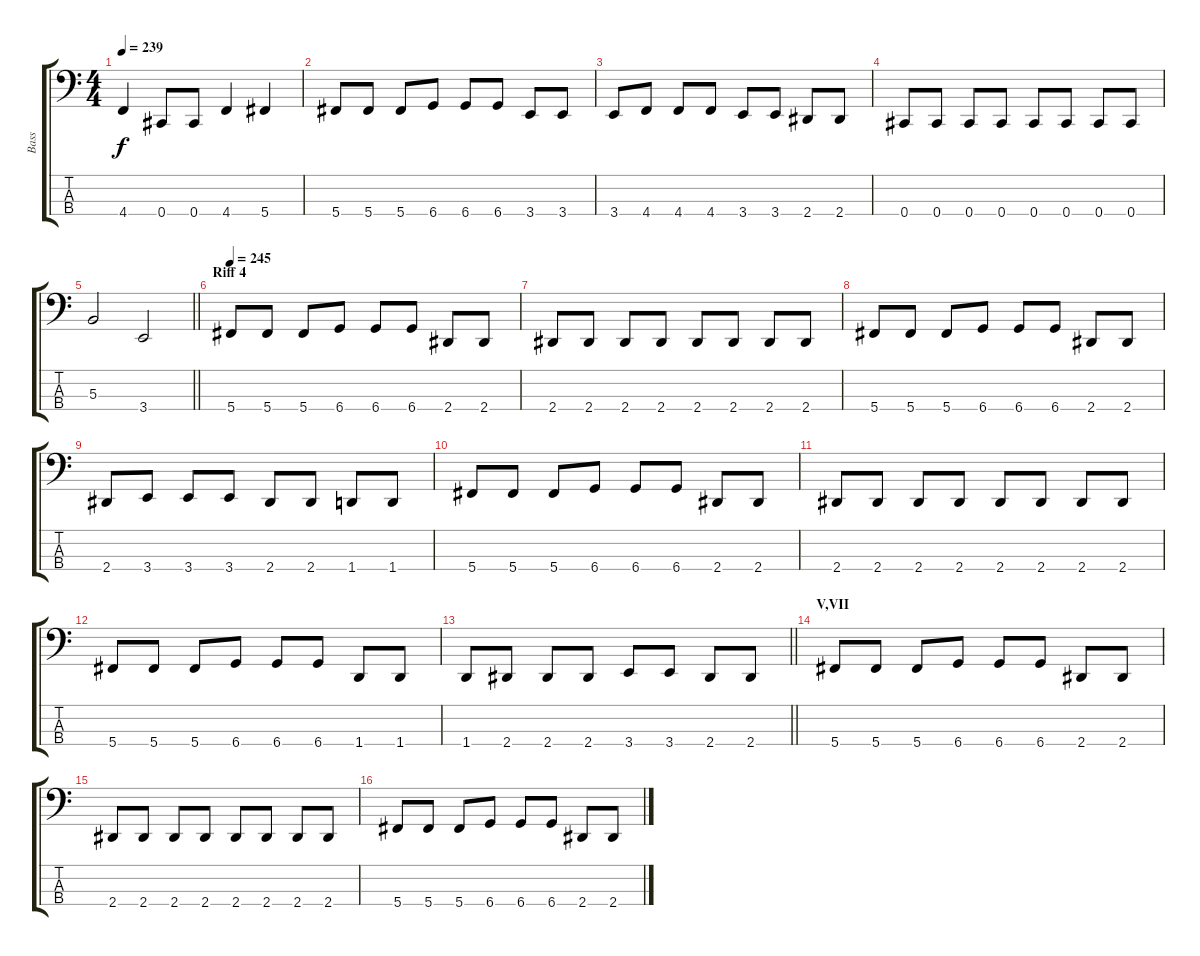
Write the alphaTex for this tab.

\track ("Bass" "Bass") {instrument electricbassfinger}
\staff {score tabs}
\tuning (E2 B1 Gb1 Db1) {hide}
\ts (4 4)
\tempo 239
\clef f4
\ks c
4.4.4{dy f} 0.4.8 0.4.8 4.4.4 5.4.4 |
5.4.8 5.4.8 5.4.8 6.4.8 6.4.8 6.4.8 3.4.8 3.4.8 |
3.4.8 4.4.8 4.4.8 4.4.8 3.4.8 3.4.8 2.4.8 2.4.8 |
0.4.8 0.4.8 0.4.8 0.4.8 0.4.8 0.4.8 0.4.8 0.4.8 |
\barLineRight lightlight
5.3.2 3.4.2 |
\section ("" "Riff 4")
\tempo 245
5.4.8 5.4.8 5.4.8 6.4.8 6.4.8 6.4.8 2.4.8 2.4.8 |
2.4.8 2.4.8 2.4.8 2.4.8 2.4.8 2.4.8 2.4.8 2.4.8 |
5.4.8 5.4.8 5.4.8 6.4.8 6.4.8 6.4.8 2.4.8 2.4.8 |
2.4.8 3.4.8 3.4.8 3.4.8 2.4.8 2.4.8 1.4.8 1.4.8 |
5.4.8 5.4.8 5.4.8 6.4.8 6.4.8 6.4.8 2.4.8 2.4.8 |
2.4.8 2.4.8 2.4.8 2.4.8 2.4.8 2.4.8 2.4.8 2.4.8 |
5.4.8 5.4.8 5.4.8 6.4.8 6.4.8 6.4.8 1.4.8 1.4.8 |
\barLineRight lightlight
1.4.8 2.4.8 2.4.8 2.4.8 3.4.8 3.4.8 2.4.8 2.4.8 |
\section ("" "V,VII")
5.4.8 5.4.8 5.4.8 6.4.8 6.4.8 6.4.8 2.4.8 2.4.8 |
2.4.8 2.4.8 2.4.8 2.4.8 2.4.8 2.4.8 2.4.8 2.4.8 |
5.4.8 5.4.8 5.4.8 6.4.8 6.4.8 6.4.8 2.4.8 2.4.8
